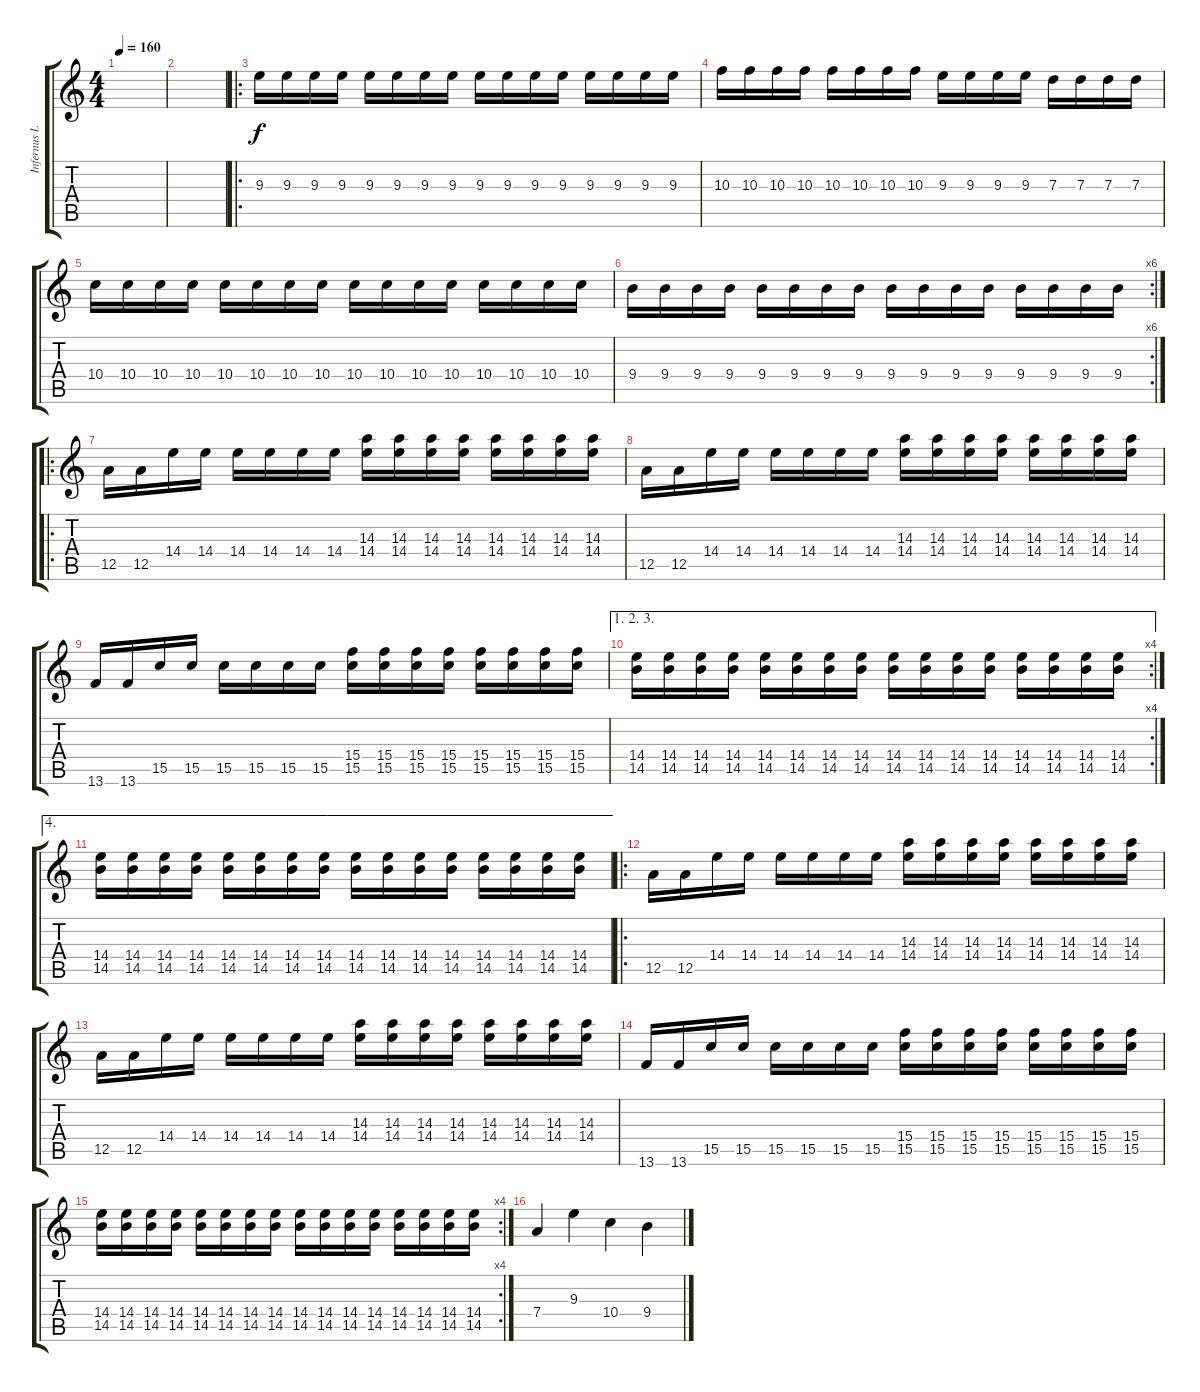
\track ("Infernus Lead" "Infernus L") {instrument overdrivenguitar}
\staff {score tabs}
\tuning (E4 B3 G3 D3 A2 E2) {hide}
\ts (4 4)
\tempo 160
\clef g2
\ks c
|
|
\ro
9.3.16 9.3.16 9.3.16 9.3.16 9.3.16 9.3.16 9.3.16 9.3.16 9.3.16 9.3.16 9.3.16 9.3.16 9.3.16 9.3.16 9.3.16 9.3.16 |
10.3.16 10.3.16 10.3.16 10.3.16 10.3.16 10.3.16 10.3.16 10.3.16 9.3.16 9.3.16 9.3.16 9.3.16 7.3.16 7.3.16 7.3.16 7.3.16 |
10.4.16 10.4.16 10.4.16 10.4.16 10.4.16 10.4.16 10.4.16 10.4.16 10.4.16 10.4.16 10.4.16 10.4.16 10.4.16 10.4.16 10.4.16 10.4.16 |
\rc 6
9.4.16 9.4.16 9.4.16 9.4.16 9.4.16 9.4.16 9.4.16 9.4.16 9.4.16 9.4.16 9.4.16 9.4.16 9.4.16 9.4.16 9.4.16 9.4.16 |
\ro
12.5.16 12.5.16 14.4.16 14.4.16 14.4.16 14.4.16 14.4.16 14.4.16 (14.3 14.4).16 (14.3 14.4).16 (14.3 14.4).16 (14.3 14.4).16 (14.3 14.4).16 (14.3 14.4).16 (14.3 14.4).16 (14.3 14.4).16 |
12.5.16 12.5.16 14.4.16 14.4.16 14.4.16 14.4.16 14.4.16 14.4.16 (14.3 14.4).16 (14.3 14.4).16 (14.3 14.4).16 (14.3 14.4).16 (14.3 14.4).16 (14.3 14.4).16 (14.3 14.4).16 (14.3 14.4).16 |
13.6.16 13.6.16 15.5.16 15.5.16 15.5.16 15.5.16 15.5.16 15.5.16 (15.4 15.5).16 (15.4 15.5).16 (15.4 15.5).16 (15.4 15.5).16 (15.4 15.5).16 (15.4 15.5).16 (15.4 15.5).16 (15.4 15.5).16 |
\ae (1 2 3)
\rc 4
(14.4 14.5).16 (14.4 14.5).16 (14.4 14.5).16 (14.4 14.5).16 (14.4 14.5).16 (14.4 14.5).16 (14.4 14.5).16 (14.4 14.5).16 (14.4 14.5).16 (14.4 14.5).16 (14.4 14.5).16 (14.4 14.5).16 (14.4 14.5).16 (14.4 14.5).16 (14.4 14.5).16 (14.4 14.5).16 |
\ae 4
(14.4 14.5).16 (14.4 14.5).16 (14.4 14.5).16 (14.4 14.5).16 (14.4 14.5).16 (14.4 14.5).16 (14.4 14.5).16 (14.4 14.5).16 (14.4 14.5).16 (14.4 14.5).16 (14.4 14.5).16 (14.4 14.5).16 (14.4 14.5).16 (14.4 14.5).16 (14.4 14.5).16 (14.4 14.5).16 |
\ro
12.5.16 12.5.16 14.4.16 14.4.16 14.4.16 14.4.16 14.4.16 14.4.16 (14.3 14.4).16 (14.3 14.4).16 (14.3 14.4).16 (14.3 14.4).16 (14.3 14.4).16 (14.3 14.4).16 (14.3 14.4).16 (14.3 14.4).16 |
12.5.16 12.5.16 14.4.16 14.4.16 14.4.16 14.4.16 14.4.16 14.4.16 (14.3 14.4).16 (14.3 14.4).16 (14.3 14.4).16 (14.3 14.4).16 (14.3 14.4).16 (14.3 14.4).16 (14.3 14.4).16 (14.3 14.4).16 |
13.6.16 13.6.16 15.5.16 15.5.16 15.5.16 15.5.16 15.5.16 15.5.16 (15.4 15.5).16 (15.4 15.5).16 (15.4 15.5).16 (15.4 15.5).16 (15.4 15.5).16 (15.4 15.5).16 (15.4 15.5).16 (15.4 15.5).16 |
\rc 4
(14.4 14.5).16 (14.4 14.5).16 (14.4 14.5).16 (14.4 14.5).16 (14.4 14.5).16 (14.4 14.5).16 (14.4 14.5).16 (14.4 14.5).16 (14.4 14.5).16 (14.4 14.5).16 (14.4 14.5).16 (14.4 14.5).16 (14.4 14.5).16 (14.4 14.5).16 (14.4 14.5).16 (14.4 14.5).16 |
7.4.4 9.3.4 10.4.4 9.4.4
